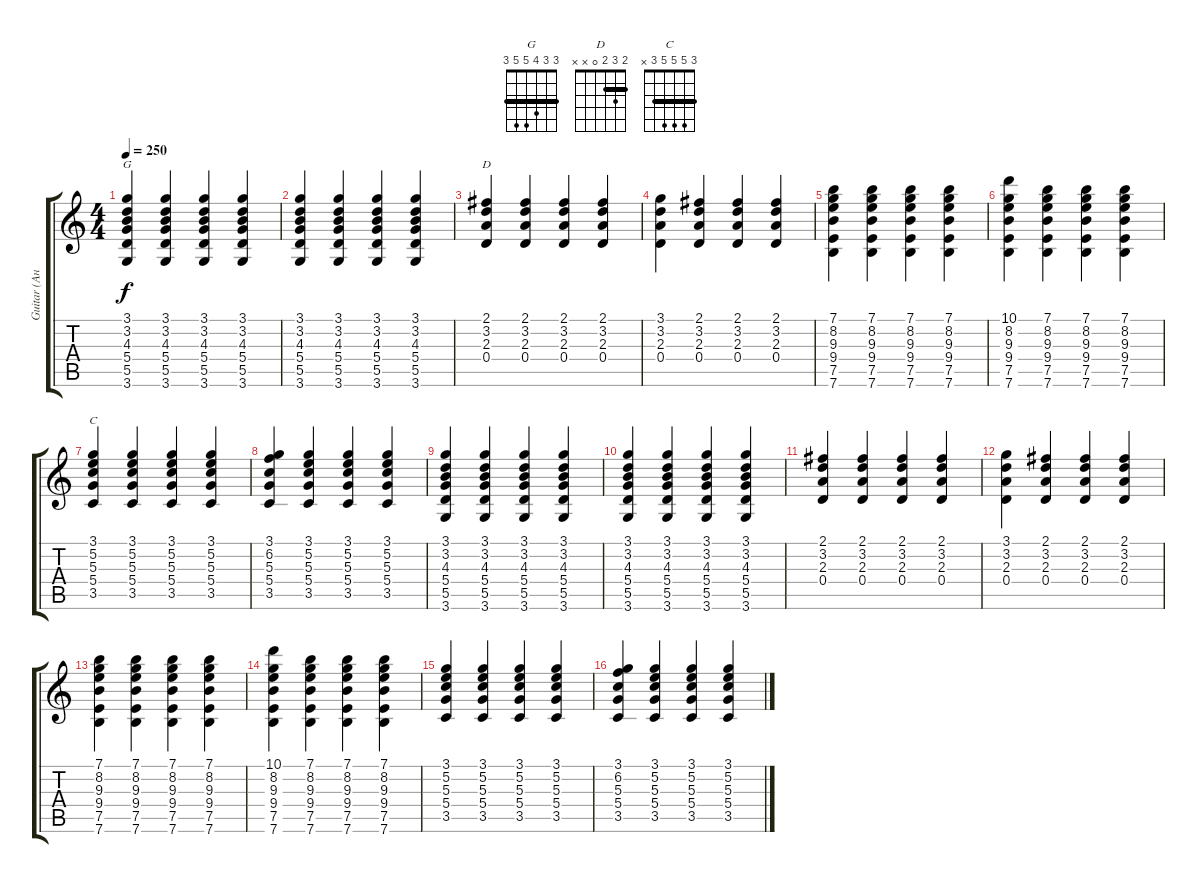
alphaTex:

\track ("Guitar (Андрей)" "Guitar (Ан") {instrument electricguitarclean}
\staff {score tabs}
\tuning (E4 B3 G3 D3 A2 E2) {hide}
\chord ("G" 3 3 4 5 5 3) {barre 3}
\chord ("D" 2 3 2 0 x x) {barre 2}
\chord ("C" 3 5 5 5 3 x) {barre 3}
\ts (4 4)
\tempo 250
\clef g2
\ks c
(3.1 3.2 4.3 5.4 5.5 3.6).4{ch "G" dy f} (3.1 3.2 4.3 5.4 5.5 3.6).4 (3.1 3.2 4.3 5.4 5.5 3.6).4 (3.1 3.2 4.3 5.4 5.5 3.6).4 |
(3.1 3.2 4.3 5.4 5.5 3.6).4 (3.1 3.2 4.3 5.4 5.5 3.6).4 (3.1 3.2 4.3 5.4 5.5 3.6).4 (3.1 3.2 4.3 5.4 5.5 3.6).4 |
(2.1 3.2 2.3 0.4).4{ch "D"} (2.1 3.2 2.3 0.4).4 (2.1 3.2 2.3 0.4).4 (2.1 3.2 2.3 0.4).4 |
(3.1 3.2 2.3 0.4).4 (2.1 3.2 2.3 0.4).4 (2.1 3.2 2.3 0.4).4 (2.1 3.2 2.3 0.4).4 |
(7.1 8.2 9.3 9.4 7.5 7.6).4 (7.1 8.2 9.3 9.4 7.5 7.6).4 (7.1 8.2 9.3 9.4 7.5 7.6).4 (7.1 8.2 9.3 9.4 7.5 7.6).4 |
(10.1 8.2 9.3 9.4 7.5 7.6).4 (7.1 8.2 9.3 9.4 7.5 7.6).4 (7.1 8.2 9.3 9.4 7.5 7.6).4 (7.1 8.2 9.3 9.4 7.5 7.6).4 |
(3.1 5.2 5.3 5.4 3.5).4{ch "C"} (3.1 5.2 5.3 5.4 3.5).4 (3.1 5.2 5.3 5.4 3.5).4 (3.1 5.2 5.3 5.4 3.5).4 |
(3.1 6.2 5.3 5.4 3.5).4 (3.1 5.2 5.3 5.4 3.5).4 (3.1 5.2 5.3 5.4 3.5).4 (3.1 5.2 5.3 5.4 3.5).4 |
(3.1 3.2 4.3 5.4 5.5 3.6).4 (3.1 3.2 4.3 5.4 5.5 3.6).4 (3.1 3.2 4.3 5.4 5.5 3.6).4 (3.1 3.2 4.3 5.4 5.5 3.6).4 |
(3.1 3.2 4.3 5.4 5.5 3.6).4 (3.1 3.2 4.3 5.4 5.5 3.6).4 (3.1 3.2 4.3 5.4 5.5 3.6).4 (3.1 3.2 4.3 5.4 5.5 3.6).4 |
(2.1 3.2 2.3 0.4).4 (2.1 3.2 2.3 0.4).4 (2.1 3.2 2.3 0.4).4 (2.1 3.2 2.3 0.4).4 |
(3.1 3.2 2.3 0.4).4 (2.1 3.2 2.3 0.4).4 (2.1 3.2 2.3 0.4).4 (2.1 3.2 2.3 0.4).4 |
(7.1 8.2 9.3 9.4 7.5 7.6).4 (7.1 8.2 9.3 9.4 7.5 7.6).4 (7.1 8.2 9.3 9.4 7.5 7.6).4 (7.1 8.2 9.3 9.4 7.5 7.6).4 |
(10.1 8.2 9.3 9.4 7.5 7.6).4 (7.1 8.2 9.3 9.4 7.5 7.6).4 (7.1 8.2 9.3 9.4 7.5 7.6).4 (7.1 8.2 9.3 9.4 7.5 7.6).4 |
(3.1 5.2 5.3 5.4 3.5).4 (3.1 5.2 5.3 5.4 3.5).4 (3.1 5.2 5.3 5.4 3.5).4 (3.1 5.2 5.3 5.4 3.5).4 |
(3.1 6.2 5.3 5.4 3.5).4 (3.1 5.2 5.3 5.4 3.5).4 (3.1 5.2 5.3 5.4 3.5).4 (3.1 5.2 5.3 5.4 3.5).4
